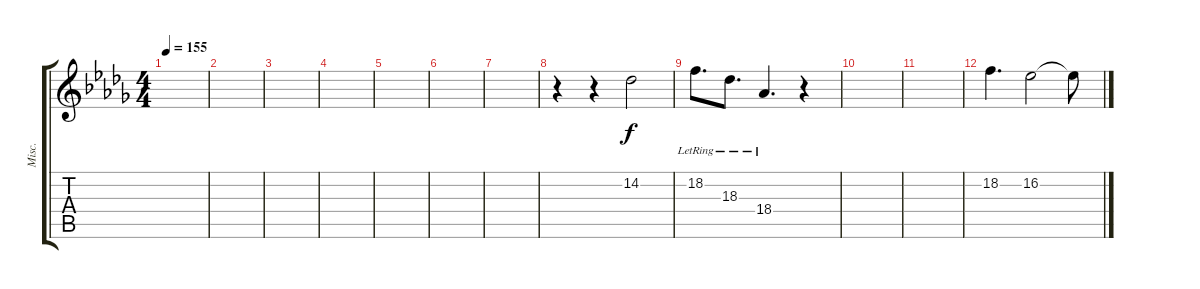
\track ("Misc." "Misc.") {instrument vibraphone}
\staff {score tabs}
\tuning (E4 B3 G3 D3 A2 E2) {hide}
\ts (4 4)
\tempo 155
\clef g2
\ks db
|
|
|
|
|
|
|
r.4 r.4 14.2.2 |
18.2{lr}.8{d} 18.3{lr}.8{d} 18.4{lr}.4{d} r.4 |
|
|
18.2.4{d} 16.2.2 16.2{t}.8{dy f}
